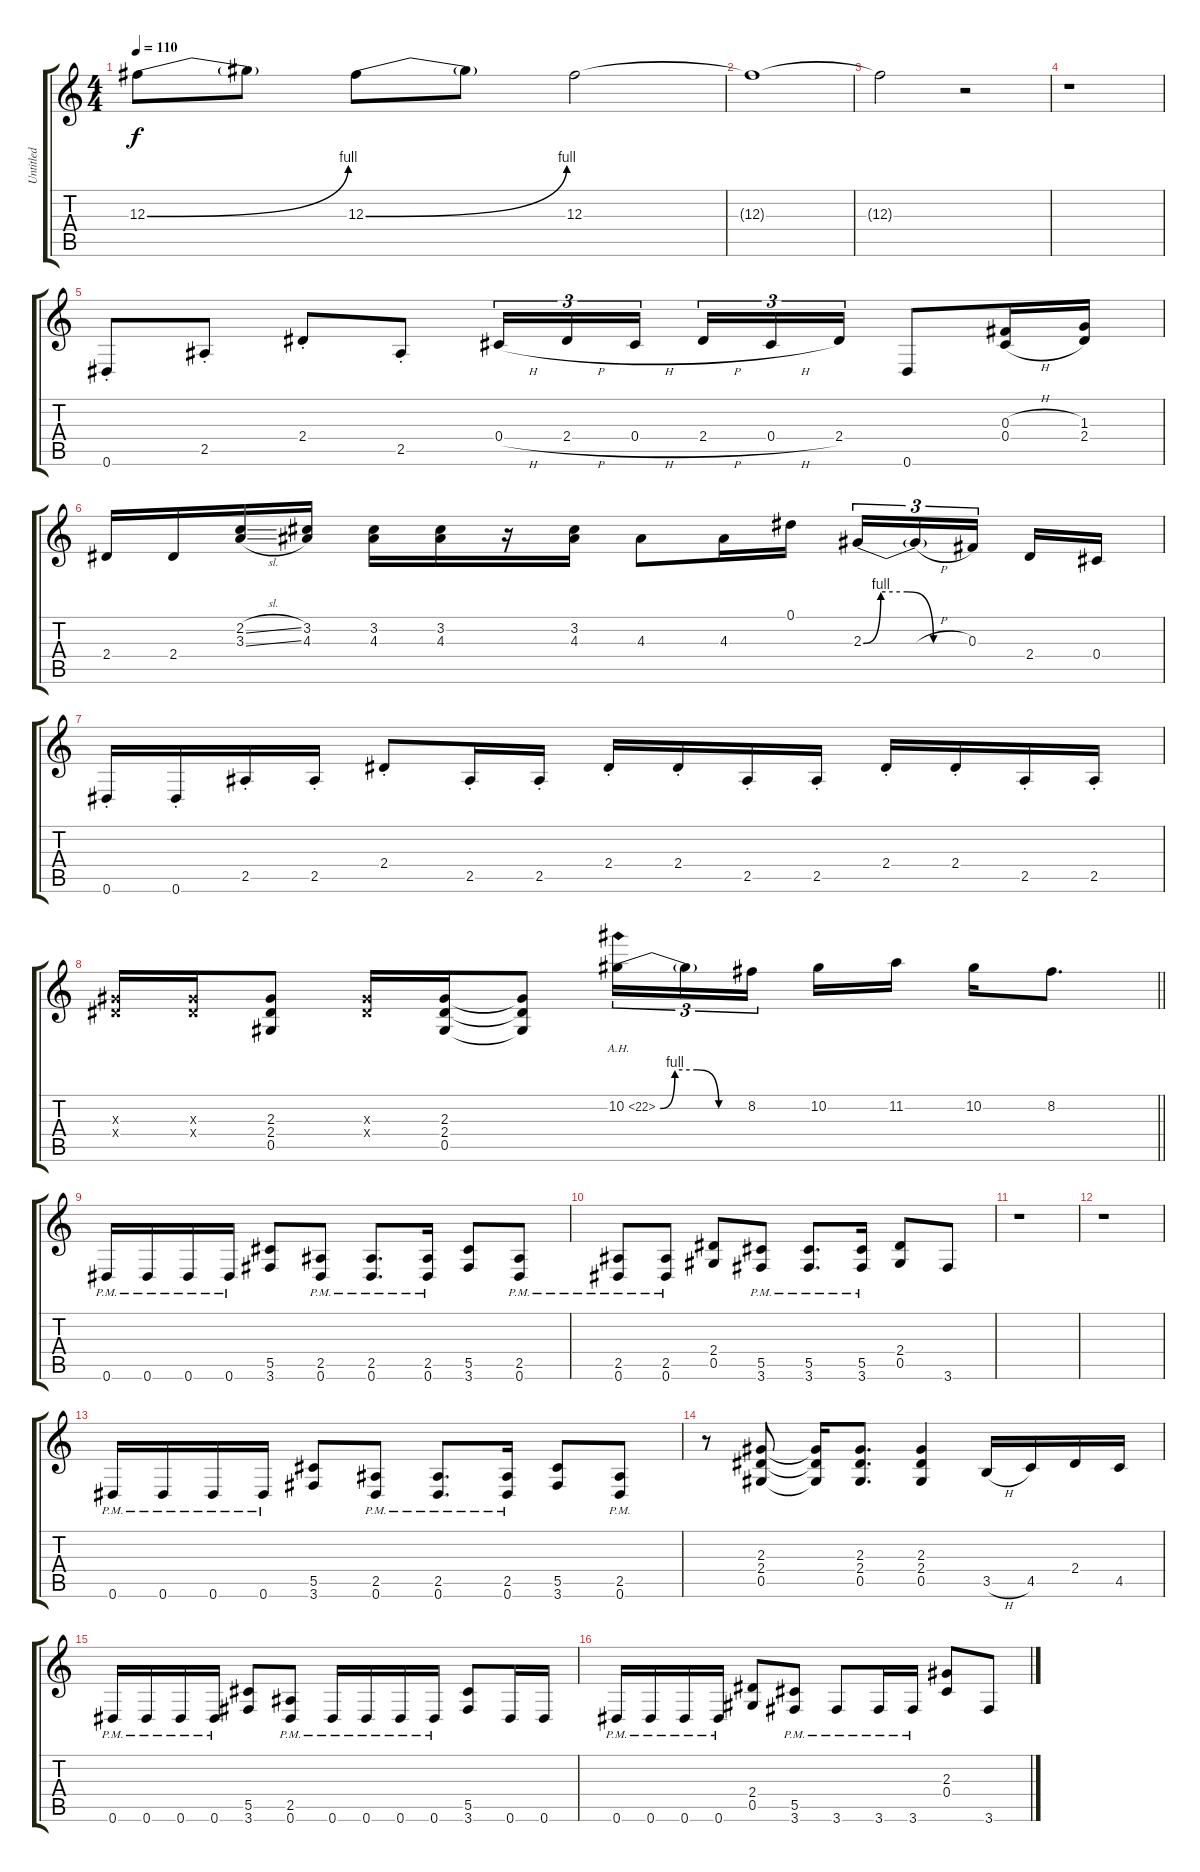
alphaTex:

\track ("Untitled" "Untitled") {instrument overdrivenguitar}
\staff {score tabs}
\tuning (Eb4 Bb3 Gb3 Db3 Ab2 Eb2) {hide}
\ts (4 4)
\tempo 110
\clef g2
\ks c
12.3{be (bend 0 0 60 4)}.8{dy f} 12.3{t}.8 12.3{be (bend 0 0 60 4)}.8 12.3{t}.8 12.3.2 |
12.3{t}.1 |
12.3{t}.2 r.2 |
r.1 |
0.6{st}.8 2.5{st}.8 2.4{st}.8 2.5{st}.8 0.4{h}.16{tu (3 2)} 2.4{h}.16{tu (3 2)} 0.4{h}.16{tu (3 2) beam splitsecondary} 2.4{h}.16{tu (3 2)} 0.4{h}.16{tu (3 2)} 2.4.16{tu (3 2)} 0.6.8 (0.3{h} 0.4{h}).16 (1.3 2.4).16 |
2.4.16 2.4.16 (2.2{sl} 3.3{sl}).16 (3.2 4.3).16 (3.2 4.3).16 (3.2 4.3).16 r.16 (3.2 4.3).16 4.3.8 4.3.16 0.1.16 2.3{be (custom 0 0 10 4 25 4 40 0 60 0)}.16{tu (3 2)} 2.3{h t}.16{tu (3 2)} 0.3.16{tu (3 2) beam splitsecondary} 2.4.16 0.4.16 |
0.6{st}.16 0.6{st}.16 2.5{st}.16 2.5{st}.16 2.4{st}.8 2.5{st}.16 2.5{st}.16 2.4{st}.16 2.4{st}.16 2.5{st}.16 2.5{st}.16 2.4{st}.16 2.4{st}.16 2.5{st}.16 2.5{st}.16 |
\barLineRight lightlight
(2.3{x} 2.4{x}).16 (2.3{x} 2.4{x}).16 (2.3 2.4 0.5).8 (2.3{x} 2.4{x}).16 (2.3 2.4 0.5).16 (2.3{t} 2.4{t} 0.5{t}).8 10.2{be (custom 0 0 10 4 25 4 40 0 60 0) ah 12}.16{tu (3 2)} 10.2{t}.16{tu (3 2)} 8.2.16{tu (3 2) beam splitsecondary} 10.2.16 11.2.16 10.2.16 8.2.8{d} |
0.6{pm}.16 0.6{pm}.16 0.6{pm}.16 0.6{pm}.16 (5.5 3.6).8 (2.5{pm} 0.6{pm}).8 (2.5{pm} 0.6{pm}).8{d} (2.5{pm} 0.6{pm}).16 (5.5 3.6).8 (2.5{pm} 0.6{pm}).8 |
(2.5{pm} 0.6{pm}).8 (2.5{pm} 0.6{pm}).8 (2.4 0.5).8 (5.5{pm} 3.6{pm}).8 (5.5{pm} 3.6{pm}).8{d} (5.5{pm} 3.6{pm}).16 (2.4 0.5).8 3.6.8 |
r.1 |
r.1 |
0.6{pm}.16 0.6{pm}.16 0.6{pm}.16 0.6{pm}.16 (5.5 3.6).8 (2.5{pm} 0.6{pm}).8 (2.5{pm} 0.6{pm}).8{d} (2.5{pm} 0.6{pm}).16 (5.5 3.6).8 (2.5{pm} 0.6{pm}).8 |
r.8 (2.3 2.4 0.5).8 (2.3{t} 2.4{t} 0.5{t}).16 (2.3 2.4 0.5).8{d} (2.3 2.4 0.5).4 3.5{h}.16 4.5.16 2.4.16 4.5.16 |
0.6{pm}.16 0.6{pm}.16 0.6{pm}.16 0.6{pm}.16 (5.5 3.6).8 (2.5{pm} 0.6{pm}).8 0.6{pm}.16 0.6{pm}.16 0.6{pm}.16 0.6{pm}.16 (5.5 3.6).8 0.6.16 0.6.16 |
0.6{pm}.16 0.6{pm}.16 0.6{pm}.16 0.6{pm}.16 (2.4 0.5).8 (5.5{pm} 3.6{pm}).8 3.6{pm}.8 3.6{pm}.16 3.6{pm}.16 (2.3 0.4).8 3.6.8
